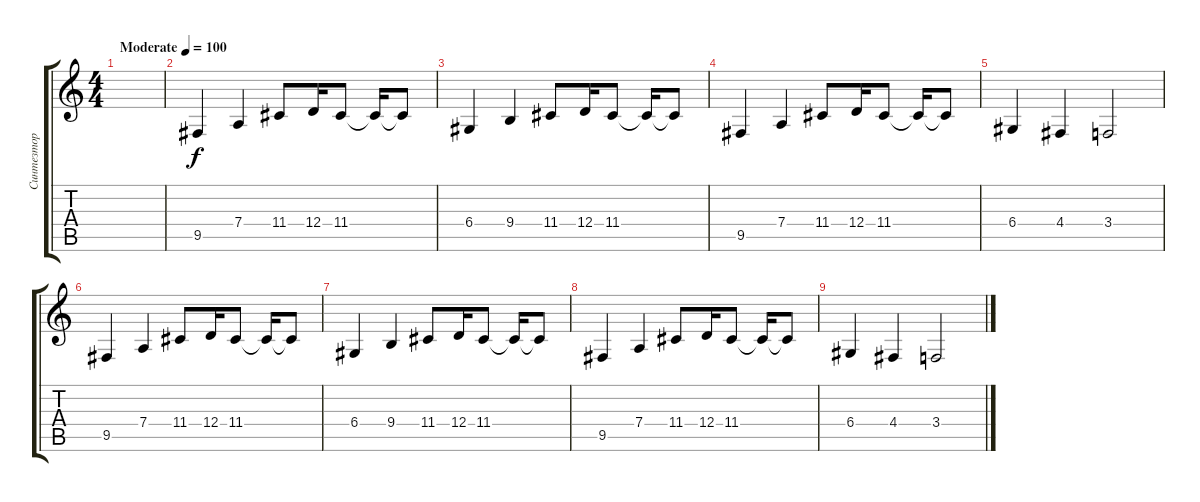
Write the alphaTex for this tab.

\track ("Синтезтор" "Синтезтор") {instrument electricgrandpiano}
\staff {score tabs}
\tuning (E4 B3 G3 D3 A2 E2) {hide}
\ts (4 4)
\tempo (100 "Moderate")
\clef g2
\ks c
|
9.5.4 7.4.4 11.4.8 12.4.16 11.4.8 11.4{t}.16 11.4{t}.8 |
6.4.4 9.4.4 11.4.8 12.4.16 11.4.8 11.4{t}.16 11.4{t}.8 |
9.5.4 7.4.4 11.4.8 12.4.16 11.4.8 11.4{t}.16 11.4{t}.8 |
6.4.4 4.4.4 3.4.2 |
9.5.4 7.4.4 11.4.8 12.4.16 11.4.8 11.4{t}.16 11.4{t}.8 |
6.4.4 9.4.4 11.4.8 12.4.16 11.4.8 11.4{t}.16 11.4{t}.8 |
9.5.4 7.4.4 11.4.8 12.4.16 11.4.8 11.4{t}.16 11.4{t}.8 |
6.4.4 4.4.4 3.4.2
